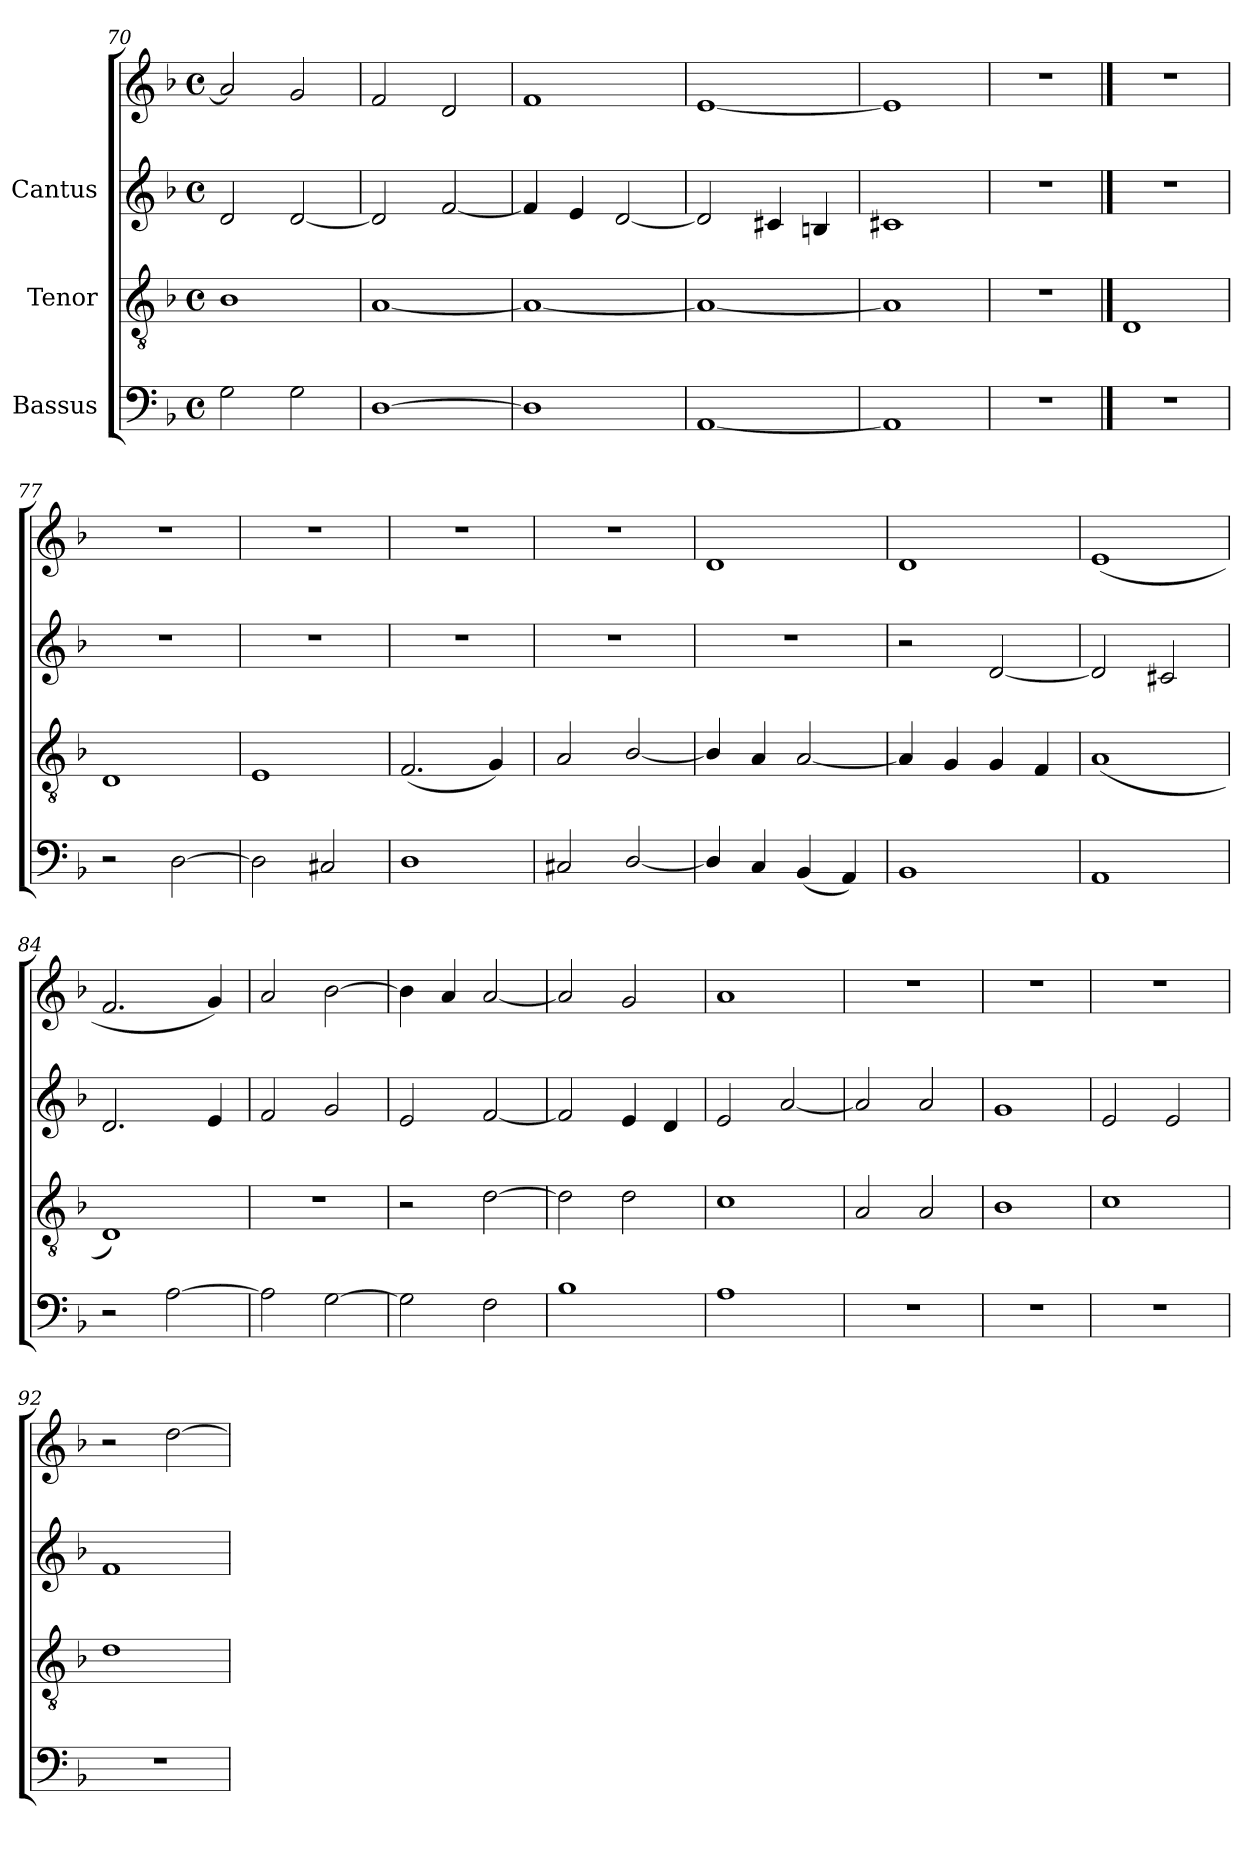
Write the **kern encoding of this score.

**kern	**kern	**kern	**kern
*part3	*part2	*part1	*part1
*staff4	*staff3	*staff2	*staff1
*I"Bassus	*I"Tenor	*I"Cantus	*
*clefF4	*clefGv2	*clefG2	*clefG2
*k[b-]	*k[b-]	*k[b-]	*k[b-]
*F:	*F:	*F:	*F:
*M4/4	*M4/4	*M4/4	*M4/4
*met(c)	*met(c)	*met(c)	*met(c)
=70	=70	=70	=70
2G\	1B-	2d/	2a/]
2G\	.	[<2d/	2g/
=71	=71	=71	=71
[>1D	[<1A	2d/]	2f/
.	.	[<2f/	2d/
=72	=72	=72	=72
1D]	1A_<	4f/]	1f
.	.	4e/	.
.	.	[<2d/	.
=73	=73	=73	=73
[<1AA	1A_<	2d/]	[<1e
.	.	4c#X/	.
.	.	4Bn/	.
=74	=74	=74	=74
1AA]	1A]	1c#X	1e]
!!LO:PB:g=z
=75!|	=75!|	=75!|	=75!|
1r	1r	1r	1r
==76	==76	==76	==76
1r	1D	1r	1r
=77	=77	=77	=77
2r	1D	1r	1r
[>2D\	.	.	.
=78	=78	=78	=78
2D\]	1E	1r	1r
2C#X/	.	.	.
=79	=79	=79	=79
1D	(<2.F/	1r	1r
.	4G/)	.	.
=80	=80	=80	=80
2C#X/	2A/	1r	1r
[<2D/	[<2B-/	.	.
=81	=81	=81	=81
4D/]	4B-/]	1r	1d
4C/	4A/	.	.
(<4BB-/	[<2A/	.	.
4AA/)	.	.	.
=82	=82	=82	=82
1BB-	4A/]	2r	1d
.	4G/	.	.
.	4G/	[<2d/	.
.	4F/	.	.
!!LO:LB:g=z
=83	=83	=83	=83
1AA	(<1A	2d/]	(<1e
.	.	2c#X/	.
=84	=84	=84	=84
2r	1D)	2.d/	2.f/
[>2A\	.	.	.
.	.	4e/	4g/)
=85	=85	=85	=85
2A\]	1r	2f/	2a/
[>2G\	.	2g/	[>2b-\
=86	=86	=86	=86
2G\]	2r	2e/	4b-\]
.	.	.	4a/
2F\	[>2d\	[<2f/	[<2a/
=87	=87	=87	=87
1B-	2d\]	2f/]	2a/]
.	2d\	4e/	2g/
.	.	4d/	.
=88	=88	=88	=88
1A	1c	2e/	1a
.	.	[<2a/	.
=89	=89	=89	=89
1r	2A/	2a/]	1r
.	2A/	2a/	.
=90	=90	=90	=90
1r	1B-	1g	1r
=91	=91	=91	=91
1r	1c	2e/	1r
.	.	2e/	.
!!LO:LB:g=z
=92	=92	=92	=92
1r	1d	1f	2r
.	.	.	[>2dd\
=	=	=	=
*-	*-	*-	*-
